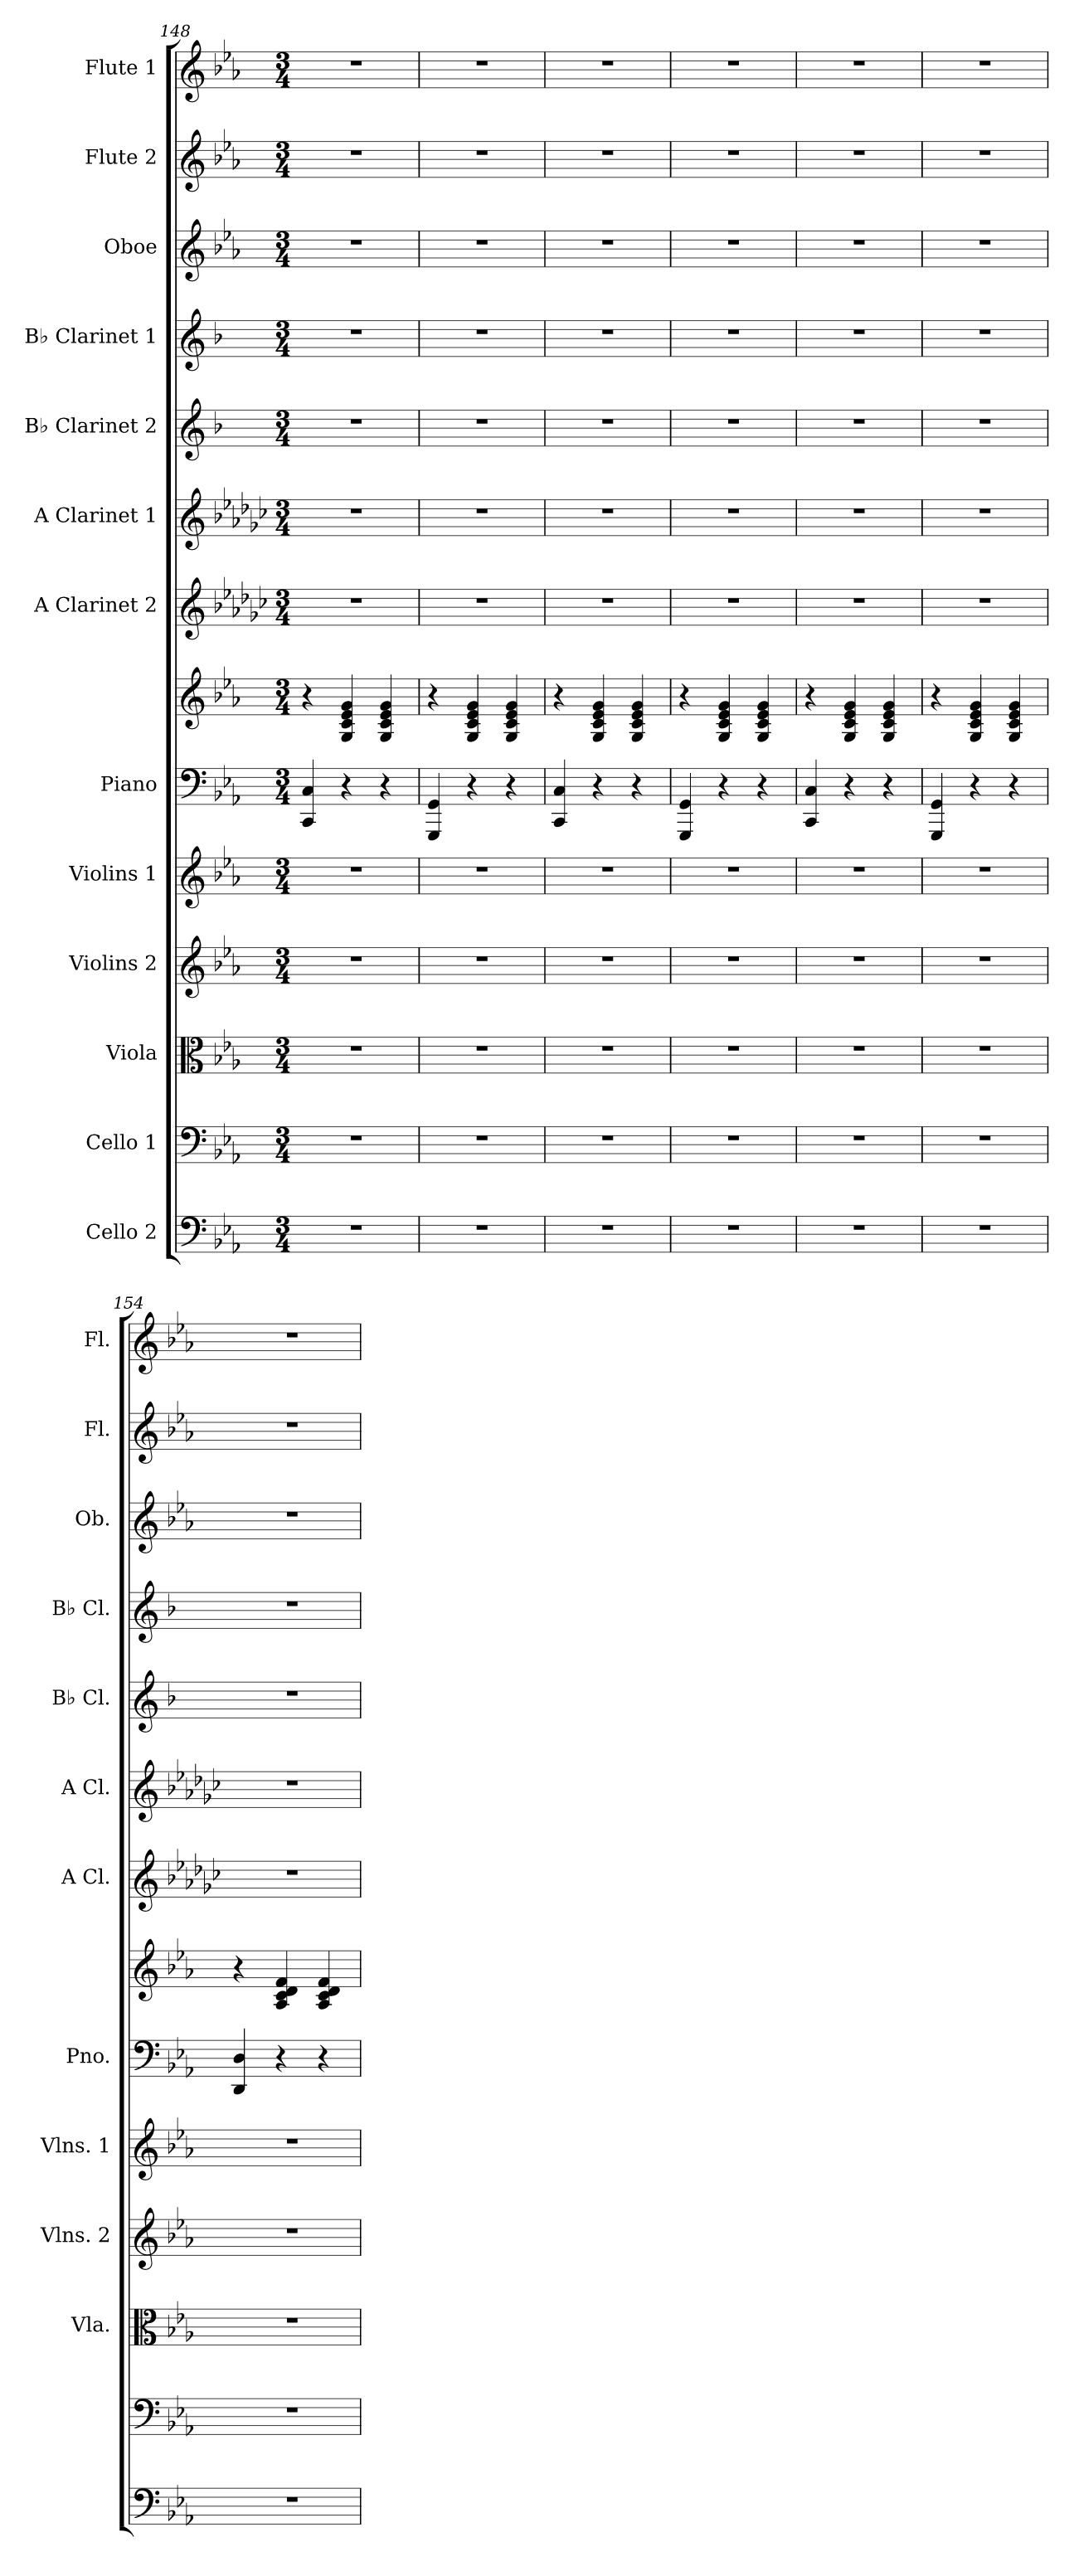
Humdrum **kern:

**kern	**kern	**kern	**kern	**kern	**kern	**kern	**kern	**kern	**kern	**kern	**kern	**kern	**kern
*part13	*part12	*part11	*part10	*part9	*part8	*part8	*part7	*part6	*part5	*part4	*part3	*part2	*part1
*staff14	*staff13	*staff12	*staff11	*staff10	*staff9	*staff8	*staff7	*staff6	*staff5	*staff4	*staff3	*staff2	*staff1
*I"Cello 2	*I"Cello 1	*I"Viola	*I"Violins 2	*I"Violins 1	*I"Piano	*	*I"A Clarinet 2	*I"A Clarinet 1	*I"B♭ Clarinet 2	*I"B♭ Clarinet 1	*I"Oboe	*I"Flute 2	*I"Flute 1
*	*	*I'Vla.	*I'Vlns. 2	*I'Vlns. 1	*I'Pno.	*	*I'A Cl.	*I'A Cl.	*I'B♭ Cl.	*I'B♭ Cl.	*I'Ob.	*I'Fl.	*I'Fl.
*clefF4	*clefF4	*clefC3	*clefG2	*clefG2	*clefF4	*clefG2	*clefG2	*clefG2	*clefG2	*clefG2	*clefG2	*clefG2	*clefG2
*	*	*	*	*	*	*	*ITrd2c3	*ITrd2c3	*ITrd1c2	*ITrd1c2	*	*	*
*k[b-e-a-]	*k[b-e-a-]	*k[b-e-a-]	*k[b-e-a-]	*k[b-e-a-]	*k[b-e-a-]	*k[b-e-a-]	*k[b-e-a-]	*k[b-e-a-]	*k[b-e-a-]	*k[b-e-a-]	*k[b-e-a-]	*k[b-e-a-]	*k[b-e-a-]
*E-:	*E-:	*E-:	*E-:	*E-:	*E-:	*E-:	*E-:	*E-:	*E-:	*E-:	*E-:	*E-:	*E-:
*M3/4	*M3/4	*M3/4	*M3/4	*M3/4	*M3/4	*M3/4	*M3/4	*M3/4	*M3/4	*M3/4	*M3/4	*M3/4	*M3/4
=148	=148	=148	=148	=148	=148	=148	=148	=148	=148	=148	=148	=148	=148
2.r	2.r	2.r	2.r	2.r	4CC/ 4C/	4r	2.r	2.r	2.r	2.r	2.r	2.r	2.r
.	.	.	.	.	4r	4G/ 4c/ 4e-/ 4g/	.	.	.	.	.	.	.
.	.	.	.	.	4r	4G/ 4c/ 4e-/ 4g/	.	.	.	.	.	.	.
=149	=149	=149	=149	=149	=149	=149	=149	=149	=149	=149	=149	=149	=149
2.r	2.r	2.r	2.r	2.r	4GGG/ 4GG/	4r	2.r	2.r	2.r	2.r	2.r	2.r	2.r
.	.	.	.	.	4r	4G/ 4c/ 4e-/ 4g/	.	.	.	.	.	.	.
.	.	.	.	.	4r	4G/ 4c/ 4e-/ 4g/	.	.	.	.	.	.	.
=150	=150	=150	=150	=150	=150	=150	=150	=150	=150	=150	=150	=150	=150
2.r	2.r	2.r	2.r	2.r	4CC/ 4C/	4r	2.r	2.r	2.r	2.r	2.r	2.r	2.r
.	.	.	.	.	4r	4G/ 4c/ 4e-/ 4g/	.	.	.	.	.	.	.
.	.	.	.	.	4r	4G/ 4c/ 4e-/ 4g/	.	.	.	.	.	.	.
=151	=151	=151	=151	=151	=151	=151	=151	=151	=151	=151	=151	=151	=151
2.r	2.r	2.r	2.r	2.r	4GGG/ 4GG/	4r	2.r	2.r	2.r	2.r	2.r	2.r	2.r
.	.	.	.	.	4r	4G/ 4c/ 4e-/ 4g/	.	.	.	.	.	.	.
.	.	.	.	.	4r	4G/ 4c/ 4e-/ 4g/	.	.	.	.	.	.	.
=152	=152	=152	=152	=152	=152	=152	=152	=152	=152	=152	=152	=152	=152
2.r	2.r	2.r	2.r	2.r	4CC/ 4C/	4r	2.r	2.r	2.r	2.r	2.r	2.r	2.r
.	.	.	.	.	4r	4G/ 4c/ 4e-/ 4g/	.	.	.	.	.	.	.
.	.	.	.	.	4r	4G/ 4c/ 4e-/ 4g/	.	.	.	.	.	.	.
=153	=153	=153	=153	=153	=153	=153	=153	=153	=153	=153	=153	=153	=153
2.r	2.r	2.r	2.r	2.r	4GGG/ 4GG/	4r	2.r	2.r	2.r	2.r	2.r	2.r	2.r
.	.	.	.	.	4r	4G/ 4c/ 4e-/ 4g/	.	.	.	.	.	.	.
.	.	.	.	.	4r	4G/ 4c/ 4e-/ 4g/	.	.	.	.	.	.	.
!!LO:PB:g=z
=154	=154	=154	=154	=154	=154	=154	=154	=154	=154	=154	=154	=154	=154
2.r	2.r	2.r	2.r	2.r	4DD/ 4D/	4r	2.r	2.r	2.r	2.r	2.r	2.r	2.r
.	.	.	.	.	4r	4A-/ 4c/ 4d/ 4f/	.	.	.	.	.	.	.
.	.	.	.	.	4r	4A-/ 4c/ 4d/ 4f/	.	.	.	.	.	.	.
=	=	=	=	=	=	=	=	=	=	=	=	=	=
*-	*-	*-	*-	*-	*-	*-	*-	*-	*-	*-	*-	*-	*-
